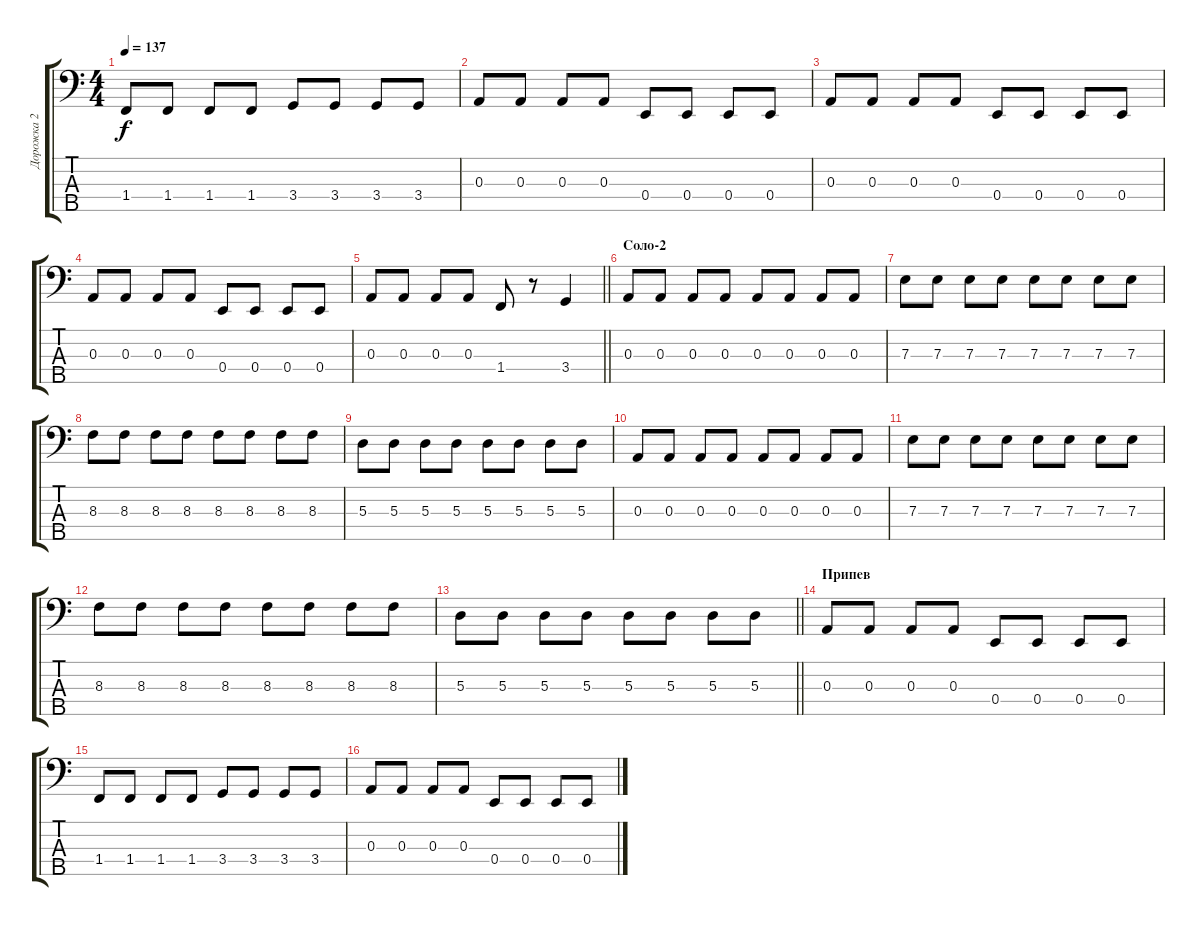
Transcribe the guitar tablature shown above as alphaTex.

\track ("Дорожка 2" "Дорожка 2") {instrument electricbassfinger}
\staff {score tabs}
\tuning (G2 D2 A1 E1 B0) {hide}
\ts (4 4)
\tempo 137
\clef f4
\ks c
1.4.8{dy f} 1.4.8 1.4.8 1.4.8 3.4.8 3.4.8 3.4.8 3.4.8 |
0.3.8 0.3.8 0.3.8 0.3.8 0.4.8 0.4.8 0.4.8 0.4.8 |
0.3.8 0.3.8 0.3.8 0.3.8 0.4.8 0.4.8 0.4.8 0.4.8 |
0.3.8 0.3.8 0.3.8 0.3.8 0.4.8 0.4.8 0.4.8 0.4.8 |
\barLineRight lightlight
0.3.8 0.3.8 0.3.8 0.3.8 1.4.8 r.8 3.4.4 |
\section ("" "Соло-2")
0.3.8 0.3.8 0.3.8 0.3.8 0.3.8 0.3.8 0.3.8 0.3.8 |
7.3.8 7.3.8 7.3.8 7.3.8 7.3.8 7.3.8 7.3.8 7.3.8 |
8.3.8 8.3.8 8.3.8 8.3.8 8.3.8 8.3.8 8.3.8 8.3.8 |
5.3.8 5.3.8 5.3.8 5.3.8 5.3.8 5.3.8 5.3.8 5.3.8 |
0.3.8 0.3.8 0.3.8 0.3.8 0.3.8 0.3.8 0.3.8 0.3.8 |
7.3.8 7.3.8 7.3.8 7.3.8 7.3.8 7.3.8 7.3.8 7.3.8 |
8.3.8 8.3.8 8.3.8 8.3.8 8.3.8 8.3.8 8.3.8 8.3.8 |
\barLineRight lightlight
5.3.8 5.3.8 5.3.8 5.3.8 5.3.8 5.3.8 5.3.8 5.3.8 |
\section ("" "Припев")
0.3.8 0.3.8 0.3.8 0.3.8 0.4.8 0.4.8 0.4.8 0.4.8 |
1.4.8 1.4.8 1.4.8 1.4.8 3.4.8 3.4.8 3.4.8 3.4.8 |
0.3.8 0.3.8 0.3.8 0.3.8 0.4.8 0.4.8 0.4.8 0.4.8
